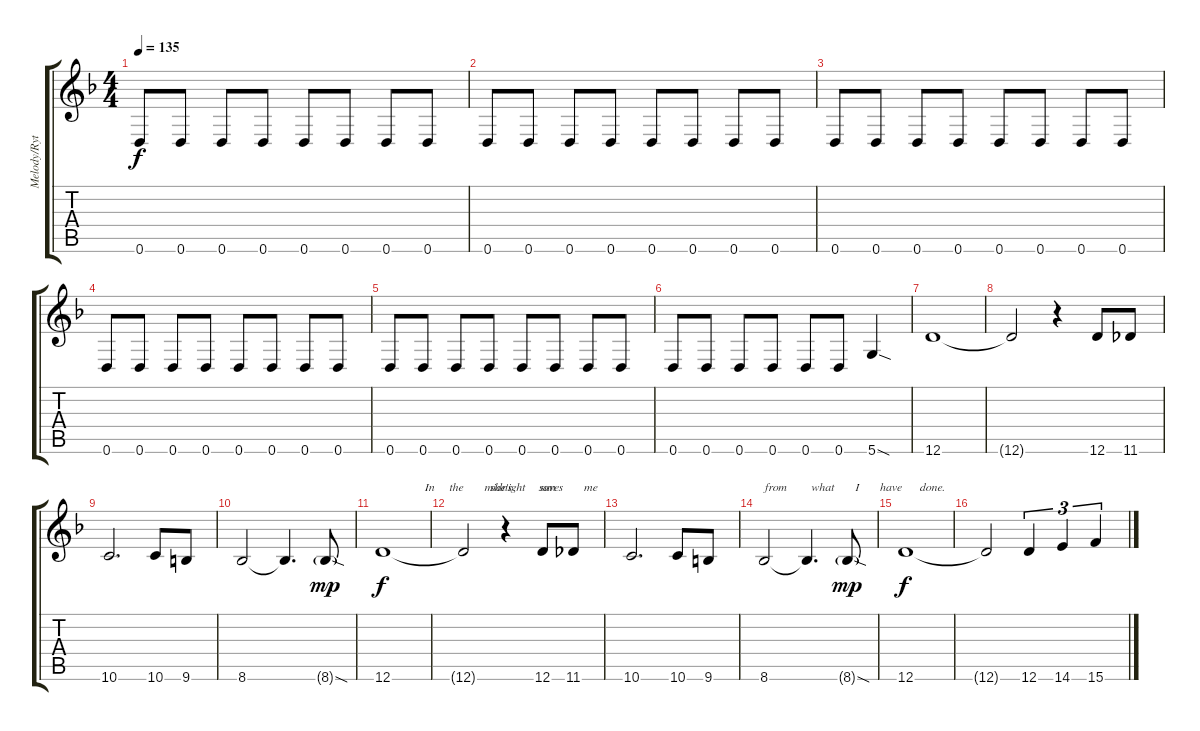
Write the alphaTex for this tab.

\track ("Melody/Rythem #1" "Melody/Ryt") {instrument distortionguitar bank 125}
\staff {score tabs}
\tuning (E4 B3 G3 D3 A2 D2) {hide}
\ts (4 4)
\tempo 135
\clef g2
\ks f
0.6.8{dy f} 0.6.8 0.6.8 0.6.8 0.6.8 0.6.8 0.6.8 0.6.8 |
0.6.8 0.6.8 0.6.8 0.6.8 0.6.8 0.6.8 0.6.8 0.6.8 |
0.6.8 0.6.8 0.6.8 0.6.8 0.6.8 0.6.8 0.6.8 0.6.8 |
0.6.8 0.6.8 0.6.8 0.6.8 0.6.8 0.6.8 0.6.8 0.6.8 |
0.6.8 0.6.8 0.6.8 0.6.8 0.6.8 0.6.8 0.6.8 0.6.8 |
0.6.8 0.6.8 0.6.8 0.6.8 0.6.8 0.6.8 5.6{sod}.4 |
12.6.1 |
12.6{t}.2 r.4 12.6.8 11.6.8 |
10.6.2{d} 10.6.8 9.6.8 |
8.6.2 8.6{t}.4{d} 8.6{sod g}.8{dy mp} |
12.6.1{txt "              In     the       midnight     sun" dy f} |
12.6{t}.2{txt "         she's         saves       me"} r.4 12.6.8 11.6.8 |
10.6.2{d} 10.6.8 9.6.8 |
8.6.2{txt "from        what       I       have      done."} 8.6{t}.4{d} 8.6{sod g}.8{dy mp} |
12.6.1{dy f} |
12.6{t}.2 12.6.4{tu (3 2)} 14.6.4{tu (3 2)} 15.6.4{tu (3 2)}
